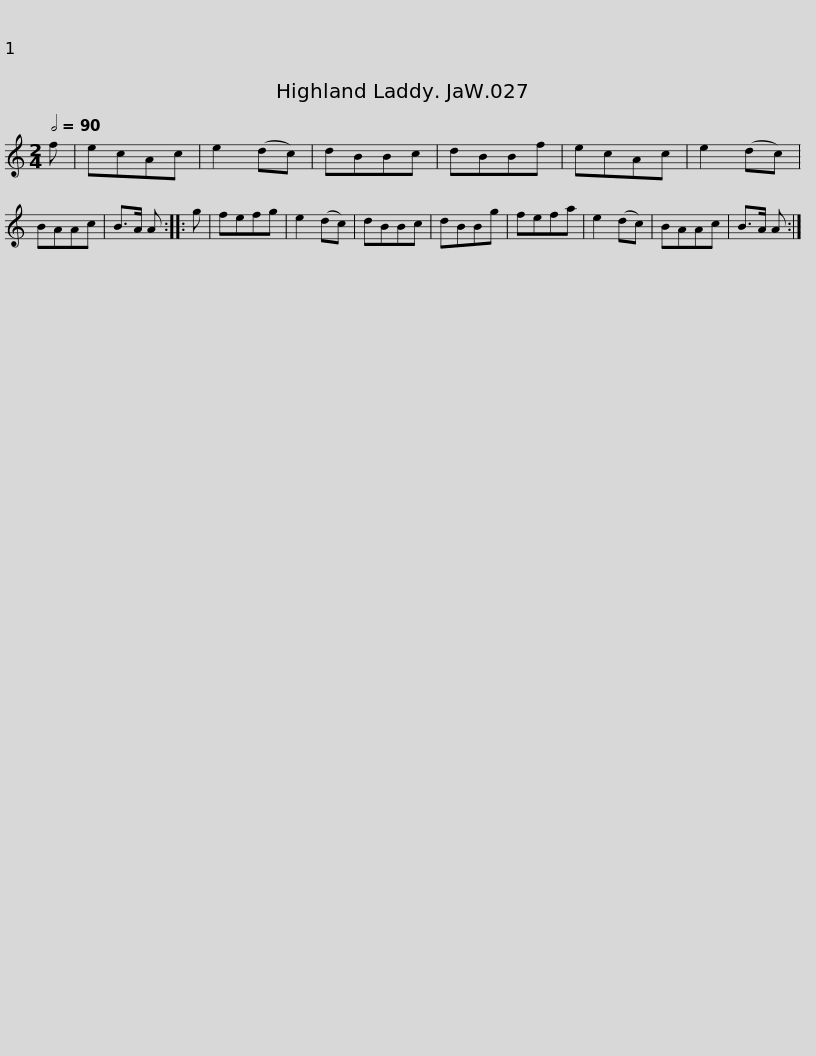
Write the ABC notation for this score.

X:1
L:1/8
Q:1/2=90
M:2/4
I:linebreak $
K:C
V:1 treble
V:1
 f | ecAc | e2 (dc) | dBBc | dBBf | %5
 ecAc | e2 (dc) | BAAc | B>A A :: g | %10
 fefg | e2 (dc) |$ dBBc | dBBg | fefa | %15
 e2 (dc) | BAAc | B>A A :| %18
